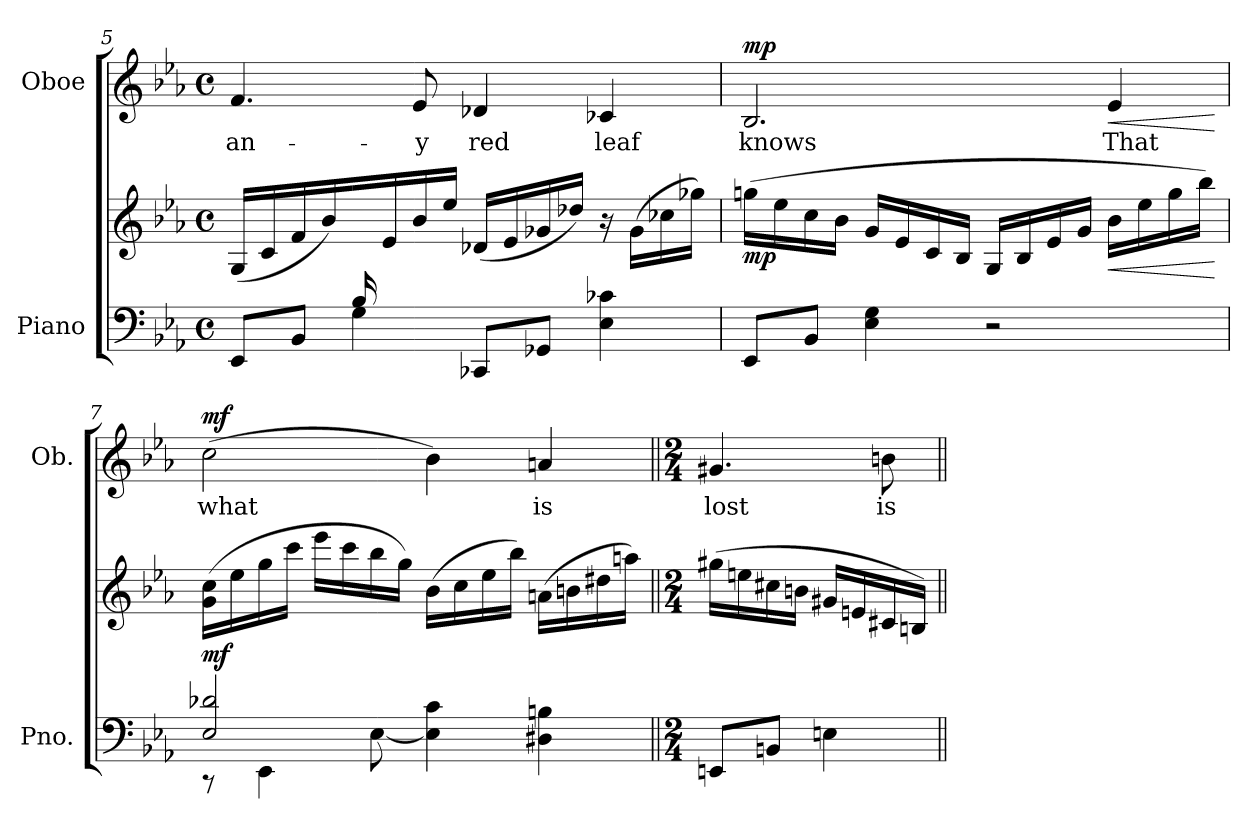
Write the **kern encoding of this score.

**kern	**kern	**dynam	**kern	**text	**dynam
*part2	*part2	*part2	*part1	*part1	*part1
*staff3	*staff2	*staff2/3	*staff1	*staff1	*staff1
*I"Piano	*	*	*I"Oboe	*	*
*I'Pno.	*	*	*I'Ob.	*	*
!!LO:LB:g=z
*clefF4	*clefG2	*	*clefG2	*	*
*k[b-e-a-]	*k[b-e-a-]	*	*k[b-e-a-]	*	*
*M4/4	*M4/4	*	*M4/4	*	*
*met(c)	*met(c)	*	*met(c)	*	*
=5	=5	=5	=5	=5	=5
*^	*	*	*	*	*
!	!	!	!	!	!LO:LY:b	!
4ryy	8EE-/L	(16G/LL	.	4.f/	an-	.
.	.	16c/	.	.	.	.
.	8BB-/J	16f/	.	.	.	.
.	.	16b-/JJ)	.	.	.	.
(16B-/LL	4G\	16ryy	.	.	.	.
2ryy	.	16e-\	.	.	.	.
!	!	!	!	!	!LO:LY:b	!
.	.	16b-\	.	8e-/	-y	.
.	.	16ee-\JJ)	.	.	.	.
!	!	!	!	!	!LO:LY:b	!
.	8CC-X/L	(16d-X/LL	.	4d-X/	red	.
.	.	16e-/	.	.	.	.
.	8GG-X/J	16g-X/	.	.	.	.
.	.	16dd-X/JJ)	.	.	.	.
!	!	!	!	!	!LO:LY:b	!
.	4E-\ 4c-X\	16r	.	4c-X/	leaf	.
8.ryy	.	(16g-\LL	.	.	.	.
.	.	16cc-X\	.	.	.	.
.	.	16gg-X\JJ)	.	.	.	.
*v	*v	*	*	*	*	*
=6	=6	=6	=6	=6	=6
!	!	!LO:DY:b	!	!LO:LY:b	!LO:DY:a
8EE-/L	(16ggn\LL	mp	2.B-/	knows	mp
.	16ee-\	.	.	.	.
8BB-/J	16cc\	.	.	.	.
.	16b-\JJ	.	.	.	.
4E-\ 4G\	16g/LL	.	.	.	.
.	16e-/	.	.	.	.
.	16c/	.	.	.	.
.	16B-/JJ	.	.	.	.
2r	16G/LL	.	.	.	.
.	16B-/	.	.	.	.
.	16e-/	.	.	.	.
.	16g/JJ	.	.	.	.
!	!	!LO:HP:b	!	!LO:LY:b	!LO:HP:b
.	16b-\LL	<	4e-/	That	<
.	16ee-\	.	.	.	.
.	16gg\	.	.	.	.
.	16bb-\JJ)	.	.	.	.
.	.	[	.	.	[
!!LO:PB:g=z
=7	=7	=7	=7	=7	=7
*^	*	*	*	*	*
!	!	!	!LO:DY:b	!	!LO:LY:b	!LO:DY:a
2E-/ 2d-X/	8r	(16g\ 16cc\LL	mf	(2cc\	what	mf
.	.	16ee-\	.	.	.	.
.	4EE-\	16gg\	.	.	.	.
.	.	16ccc\JJ	.	.	.	.
.	.	16eee-\LL	.	.	.	.
.	.	16ccc\	.	.	.	.
.	[8E-\	16bb-\	.	.	.	.
.	.	16gg\JJ)	.	.	.	.
4E-\] 4c\	2ryy	(16b-\LL	.	4b-\)	.	.
.	.	16cc\	.	.	.	.
.	.	16ee-\	.	.	.	.
.	.	16bb-\JJ)	.	.	.	.
!	!	!	!	!	!LO:LY:b	!
4D#X\ 4Bn\	.	(16an\LL	.	4an/	is	.
.	.	16bn\	.	.	.	.
.	.	16dd#X\	.	.	.	.
.	.	16aan\JJ)	.	.	.	.
*v	*v	*	*	*	*	*
=8||	=8||	=8||	=8||	=8||	=8||
*M2/4	*M2/4	*	*M2/4	*	*
!	!	!	!	!LO:LY:b	!
8EEn/L	(16gg#X\LL	.	4.g#X/	lost	.
.	16een\	.	.	.	.
8BBn/J	16cc#X\	.	.	.	.
.	16bn\JJ	.	.	.	.
4En\	16g#X/LL	.	.	.	.
.	16en/	.	.	.	.
!	!	!	!	!LO:LY:b	!
.	16c#X/	.	8bn\	is	.
.	16Bn/JJ)	.	.	.	.
=||	=||	=||	=||	=||	=||
*-	*-	*-	*-	*-	*-
